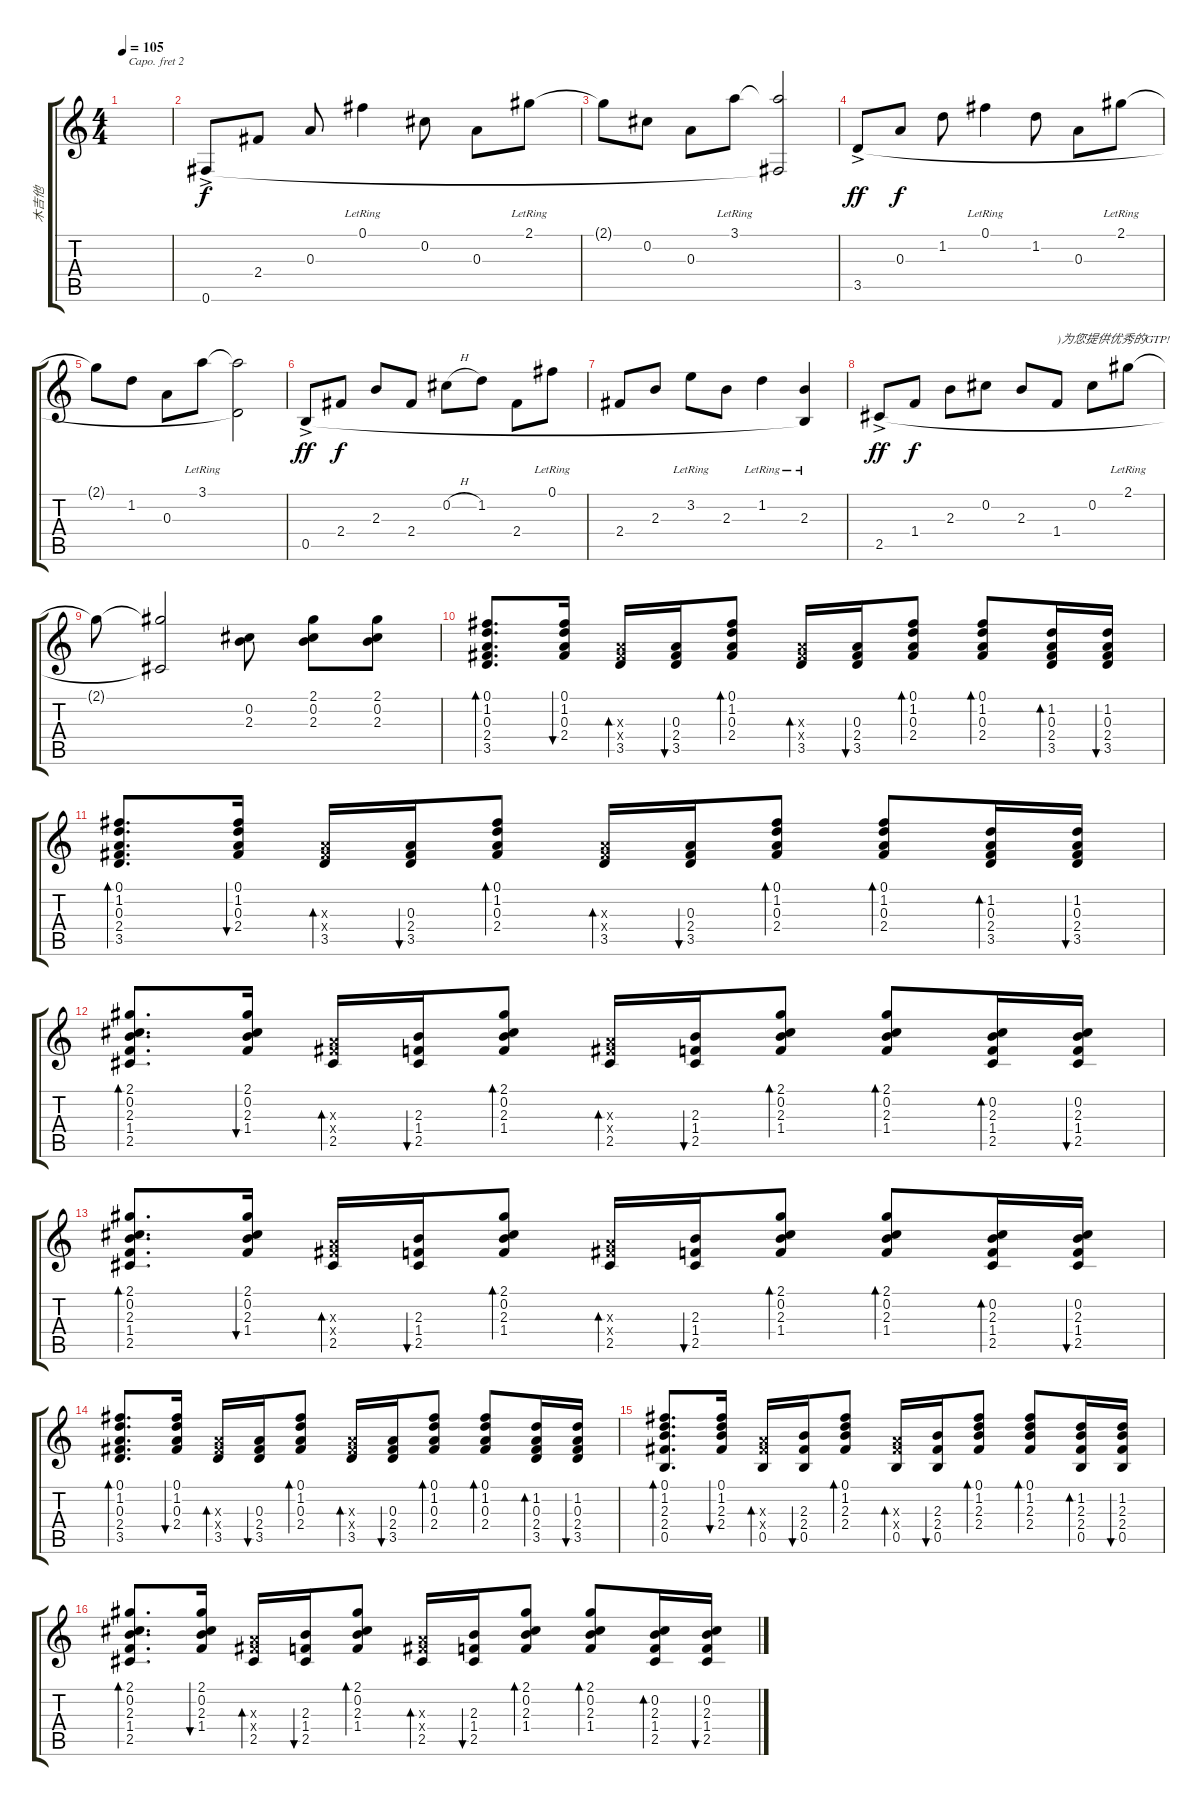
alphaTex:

\track ("木吉他" "木吉他") {instrument acousticguitarsteel}
\staff {score tabs}
\capo 2
\tuning (E4 B3 G3 D3 A2 E2) {hide}
\ts (4 4)
\tempo 105
\clef g2
\ks c
|
0.6{ac}.8 2.4.8{dy f} 0.3.8 0.1{lr}.4 0.2.8 0.3.8 2.1{lr}.8 |
2.1{t}.8 0.2.8 0.3.8 3.1{lr}.8 (3.1{t} 0.6{t}).2 |
3.5{ac}.8{dy ff} 0.3.8{dy f} 1.2.8 0.1{lr}.4 1.2.8 0.3.8 2.1{lr}.8 |
2.1{t}.8 1.2.8 0.3.8 3.1{lr}.8 (3.1{t} 3.5{t}).2 |
0.5{ac}.8{dy ff} 2.4.8{dy f} 2.3.8 2.4.8 0.2{h}.8 1.2.8 2.4.8 0.1{lr}.8 |
2.4.8 2.3.8 3.2{lr}.8 2.3.8 1.2{lr}.4 (2.3{lr} 0.5{t}).4 |
2.5{ac}.8{dy ff} 1.4.8{dy f} 2.3.8 0.2.8 2.3.8 1.4.8{txt ")为您提供优秀的GTP!"} 0.2.8 2.1{lr}.8 |
2.1{t}.8 (2.1{t} 2.5{t}).2 (0.2 2.3).8 (2.1 0.2 2.3).8 (2.1 0.2 2.3).8 |
(0.1 1.2 0.3 2.4 3.5).8{d bd 60} (0.1 1.2 0.3 2.4).16{bu 60} (0.3{x} 2.4{x} 3.5).16{bd 60} (0.3 2.4 3.5).16{bu 60} (0.1 1.2 0.3 2.4).8{bd 60} (0.3{x} 2.4{x} 3.5).16{bd 60} (0.3 2.4 3.5).16{bu 60} (0.1 1.2 0.3 2.4).8{bd 60} (0.1 1.2 0.3 2.4).8{bd 60} (1.2 0.3 2.4 3.5).16{bd 60} (1.2 0.3 2.4 3.5).16{bu 60} |
(0.1 1.2 0.3 2.4 3.5).8{d bd 60} (0.1 1.2 0.3 2.4).16{bu 60} (0.3{x} 2.4{x} 3.5).16{bd 60} (0.3 2.4 3.5).16{bu 60} (0.1 1.2 0.3 2.4).8{bd 60} (0.3{x} 2.4{x} 3.5).16{bd 60} (0.3 2.4 3.5).16{bu 60} (0.1 1.2 0.3 2.4).8{bd 60} (0.1 1.2 0.3 2.4).8{bd 60} (1.2 0.3 2.4 3.5).16{bd 60} (1.2 0.3 2.4 3.5).16{bu 60} |
(2.1 0.2 2.3 1.4 2.5).8{d bd 60} (2.1 0.2 2.3 1.4).16{bu 60} (0.3{x} 2.4{x} 2.5).16{bd 60} (2.3 1.4 2.5).16{bu 60} (2.1 0.2 2.3 1.4).8{bd 60} (0.3{x} 2.4{x} 2.5).16{bd 60} (2.3 1.4 2.5).16{bu 60} (2.1 0.2 2.3 1.4).8{bd 60} (2.1 0.2 2.3 1.4).8{bd 60} (0.2 2.3 1.4 2.5).16{bd 60} (0.2 2.3 1.4 2.5).16{bu 60} |
(2.1 0.2 2.3 1.4 2.5).8{d bd 60} (2.1 0.2 2.3 1.4).16{bu 60} (0.3{x} 2.4{x} 2.5).16{bd 60} (2.3 1.4 2.5).16{bu 60} (2.1 0.2 2.3 1.4).8{bd 60} (0.3{x} 2.4{x} 2.5).16{bd 60} (2.3 1.4 2.5).16{bu 60} (2.1 0.2 2.3 1.4).8{bd 60} (2.1 0.2 2.3 1.4).8{bd 60} (0.2 2.3 1.4 2.5).16{bd 60} (0.2 2.3 1.4 2.5).16{bu 60} |
(0.1 1.2 0.3 2.4 3.5).8{d bd 60} (0.1 1.2 0.3 2.4).16{bu 60} (0.3{x} 2.4{x} 3.5).16{bd 60} (0.3 2.4 3.5).16{bu 60} (0.1 1.2 0.3 2.4).8{bd 60} (0.3{x} 2.4{x} 3.5).16{bd 60} (0.3 2.4 3.5).16{bu 60} (0.1 1.2 0.3 2.4).8{bd 60} (0.1 1.2 0.3 2.4).8{bd 60} (1.2 0.3 2.4 3.5).16{bd 60} (1.2 0.3 2.4 3.5).16{bu 60} |
(0.1 1.2 2.3 2.4 0.5).8{d bd 60} (0.1 1.2 2.3 2.4).16{bu 60} (0.3{x} 2.4{x} 0.5).16{bd 60} (2.3 2.4 0.5).16{bu 60} (0.1 1.2 2.3 2.4).8{bd 60} (0.3{x} 2.4{x} 0.5).16{bd 60} (2.3 2.4 0.5).16{bu 60} (0.1 1.2 2.3 2.4).8{bd 60} (0.1 1.2 2.3 2.4).8{bd 60} (1.2 2.3 2.4 0.5).16{bd 60} (1.2 2.3 2.4 0.5).16{bu 60} |
(2.1 0.2 2.3 1.4 2.5).8{d bd 60} (2.1 0.2 2.3 1.4).16{bu 60} (0.3{x} 2.4{x} 2.5).16{bd 60} (2.3 1.4 2.5).16{bu 60} (2.1 0.2 2.3 1.4).8{bd 60} (0.3{x} 2.4{x} 2.5).16{bd 60} (2.3 1.4 2.5).16{bu 60} (2.1 0.2 2.3 1.4).8{bd 60} (2.1 0.2 2.3 1.4).8{bd 60} (0.2 2.3 1.4 2.5).16{bd 60} (0.2 2.3 1.4 2.5).16{bu 60}
